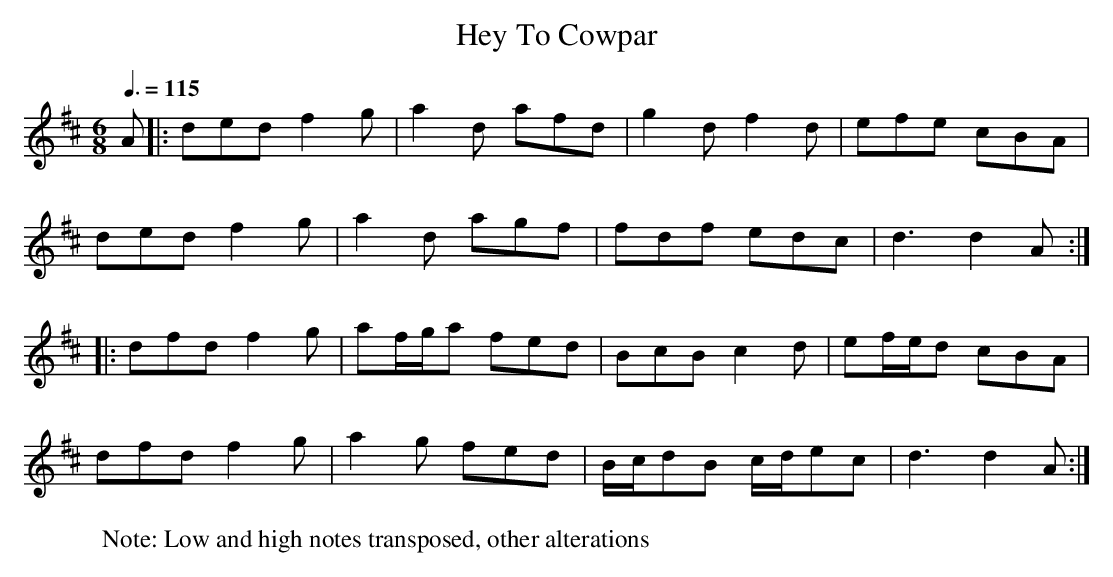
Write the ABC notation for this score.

X:1
T:Hey To Cowpar
M:6/8
L:1/8
Q:3/8=115
K:D
A |: ded f2g | a2d afd | g2d f2d | efe cBA |
ded f2g | a2d agf | fdf edc |d3 d2A :|
|: dfd f2g | af/g/a fed | BcB c2d | ef/e/d cBA |
dfd f2g | a2g fed | B/c/dB c/d/ec | d3 d2A :|
W:Note: Low and high notes transposed, other alterations
